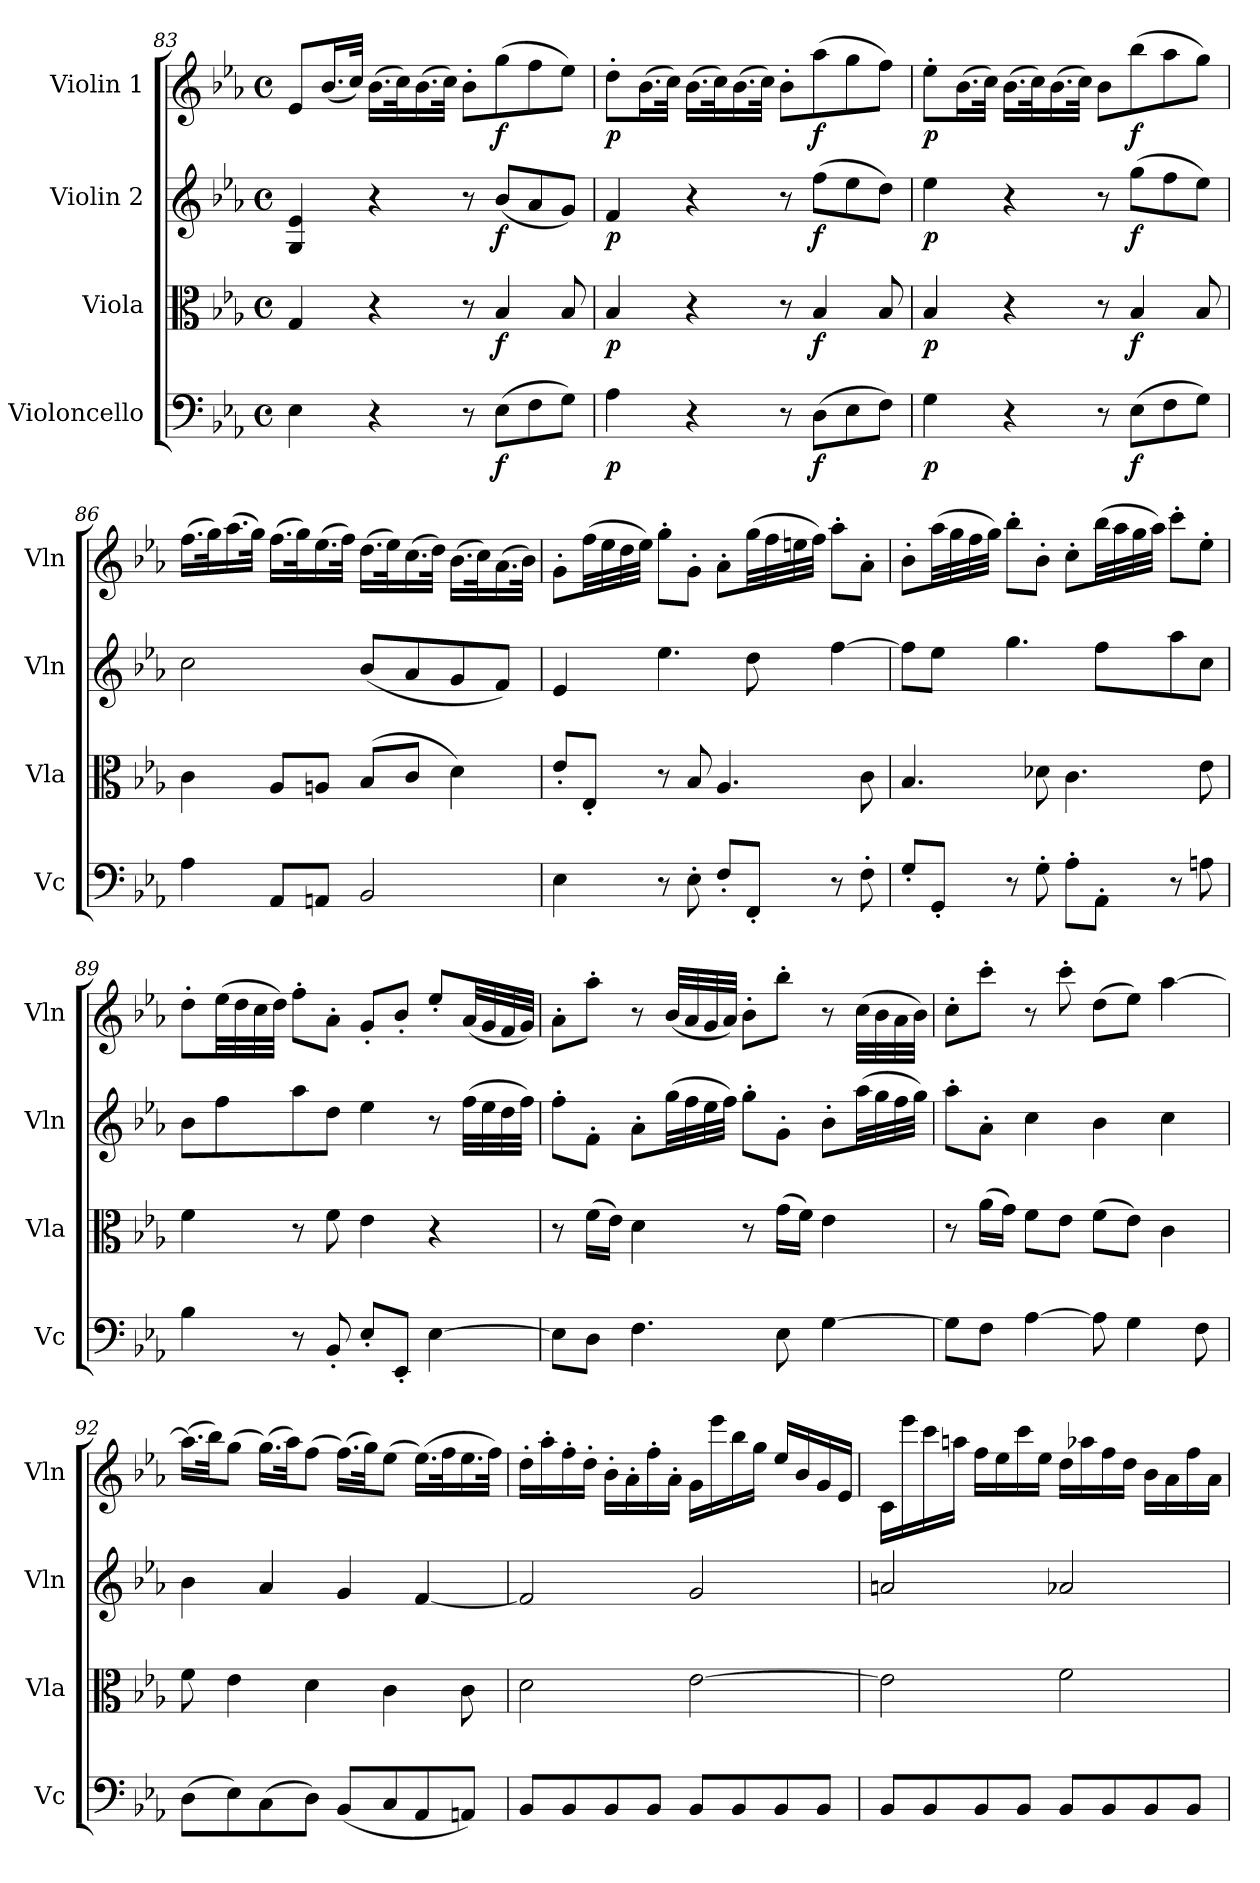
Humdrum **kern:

**kern	**dynam	**kern	**dynam	**kern	**dynam	**kern	**dynam
*part4	*part4	*part3	*part3	*part2	*part2	*part1	*part1
*staff4	*staff4	*staff3	*staff3	*staff2	*staff2	*staff1	*staff1
*I"Violoncello	*	*I"Viola	*	*I"Violin 2	*	*I"Violin 1	*
*I'Vc	*	*I'Vla	*	*I'Vln	*	*I'Vln	*
!!LO:LB:g=z
*clefF4	*	*clefC3	*	*clefG2	*	*clefG2	*
*k[b-e-a-]	*	*k[b-e-a-]	*	*k[b-e-a-]	*	*k[b-e-a-]	*
*M4/4	*	*M4/4	*	*M4/4	*	*M4/4	*
*met(c)	*	*met(c)	*	*met(c)	*	*met(c)	*
=83	=83	=83	=83	=83	=83	=83	=83
4E-\	.	4G/	.	4G/ 4e-/	.	8e-/L	.
.	.	.	.	.	.	(16.b-/L	.
.	.	.	.	.	.	32cc/JJk)	.
4r	.	4r	.	4r	.	(16.b-\LL	.
.	.	.	.	.	.	32cc\K)	.
.	.	.	.	.	.	(16.b-\	.
.	.	.	.	.	.	32cc\JJk)	.
8r	.	8r	.	8r	.	8b-'\L	.
!	!LO:DY:b	!	!LO:DY:b	!	!LO:DY:b	!	!LO:DY:b
(8E-\L	f	4B-/	f	(8b-/L	f	(8gg\	f
8F\	.	.	.	8a-/	.	8ff\	.
8G\J)	.	8B-/	.	8g/J)	.	8ee-\J)	.
=84	=84	=84	=84	=84	=84	=84	=84
!	!LO:DY:b	!	!LO:DY:b	!	!LO:DY:b	!	!LO:DY:b
4A-\	p	4B-/	p	4f/	p	8dd'\L	p
.	.	.	.	.	.	(16.b-\L	.
.	.	.	.	.	.	32cc\JJk)	.
4r	.	4r	.	4r	.	(16.b-\LL	.
.	.	.	.	.	.	32cc\K)	.
.	.	.	.	.	.	(16.b-\	.
.	.	.	.	.	.	32cc\JJk)	.
8r	.	8r	.	8r	.	8b-'\L	.
!	!LO:DY:b	!	!LO:DY:b	!	!LO:DY:b	!	!LO:DY:b
(8D\L	f	4B-/	f	(8ff\L	f	(8aa-\	f
8E-\	.	.	.	8ee-\	.	8gg\	.
8F\J)	.	8B-/	.	8dd\J)	.	8ff\J)	.
=85	=85	=85	=85	=85	=85	=85	=85
!	!LO:DY:b	!	!LO:DY:b	!	!LO:DY:b	!	!LO:DY:b
4G\	p	4B-/	p	4ee-\	p	8ee-'\L	p
.	.	.	.	.	.	(16.b-\L	.
.	.	.	.	.	.	32cc\JJk)	.
4r	.	4r	.	4r	.	(16.b-\LL	.
.	.	.	.	.	.	32cc\K)	.
.	.	.	.	.	.	(16.b-\	.
.	.	.	.	.	.	32cc\JJk)	.
8r	.	8r	.	8r	.	8b-\L	.
!	!LO:DY:b	!	!LO:DY:b	!	!LO:DY:b	!	!LO:DY:b
(8E-\L	f	4B-/	f	(8gg\L	f	(8bb-\	f
8F\	.	.	.	8ff\	.	8aa-\	.
8G\J)	.	8B-/	.	8ee-\J)	.	8gg\J)	.
!!LO:LB:g=z
=86	=86	=86	=86	=86	=86	=86	=86
4A-\	.	4c\	.	2cc\	.	(16.ff\LL	.
.	.	.	.	.	.	32gg\K)	.
.	.	.	.	.	.	(16.aa-\	.
.	.	.	.	.	.	32gg\JJk)	.
8AA-/L	.	8A-/L	.	.	.	(16.ff\LL	.
.	.	.	.	.	.	32gg\K)	.
8AAn/J	.	8An/J	.	.	.	(16.ee-\	.
.	.	.	.	.	.	32ff\JJk)	.
2BB-/	.	(8B-/L	.	(8b-/L	.	(16.dd\LL	.
.	.	.	.	.	.	32ee-\K)	.
.	.	8c/J	.	8a-/	.	(16.cc\	.
.	.	.	.	.	.	32dd\JJk)	.
.	.	4d\)	.	8g/	.	(16.b-\LL	.
.	.	.	.	.	.	32cc\K)	.
.	.	.	.	8f/J)	.	(16.a-\	.
.	.	.	.	.	.	32b-\JJk)	.
=87	=87	=87	=87	=87	=87	=87	=87
4E-\	.	8e-'/L	.	4e-/	.	8g'\L	.
.	.	8E-'/J	.	.	.	(32ff\LL	.
.	.	.	.	.	.	32ee-\	.
.	.	.	.	.	.	32dd\	.
.	.	.	.	.	.	32ee-\JJJ)	.
8r	.	8r	.	4.ee-\	.	8gg'\L	.
8E-'\	.	8B-/	.	.	.	8g'\J	.
8F'/L	.	4.A-/	.	.	.	8a-'\L	.
8FF'/J	.	.	.	8dd\	.	(32gg\LL	.
.	.	.	.	.	.	32ff\	.
.	.	.	.	.	.	32een\	.
.	.	.	.	.	.	32ff\JJJ)	.
8r	.	.	.	[4ff\	.	8aa-'\L	.
8F'\	.	8c\	.	.	.	8a-'\J	.
!!LO:LB:g=z
=88	=88	=88	=88	=88	=88	=88	=88
8G'/L	.	4.B-/	.	8ff\L]	.	8b-'\L	.
8GG'/J	.	.	.	8ee-\J	.	(32aa-\LL	.
.	.	.	.	.	.	32gg\	.
.	.	.	.	.	.	32ff\	.
.	.	.	.	.	.	32gg\JJJ)	.
8r	.	.	.	4.gg\	.	8bb-'\L	.
8G'\	.	8d-X\	.	.	.	8b-'\J	.
8A-'\L	.	4.c\	.	.	.	8cc'\L	.
8AA-'\J	.	.	.	8ff\L	.	(32bb-\LL	.
.	.	.	.	.	.	32aa-\	.
.	.	.	.	.	.	32gg\	.
.	.	.	.	.	.	32aa-\JJJ)	.
8r	.	.	.	8aa-\	.	8ccc'\L	.
8An\	.	8e-\	.	8cc\J	.	8ee-'\J	.
!!LO:PB:g=z
=89	=89	=89	=89	=89	=89	=89	=89
4B-\	.	4f\	.	8b-\L	.	8dd'\L	.
.	.	.	.	8ff\	.	(32ee-\LL	.
.	.	.	.	.	.	32dd\	.
.	.	.	.	.	.	32cc\	.
.	.	.	.	.	.	32dd\JJJ)	.
8r	.	8r	.	8aa-\	.	8ff'\L	.
8BB-'/	.	8f\	.	8dd\J	.	8a-'\J	.
8E-'/L	.	4e-\	.	4ee-\	.	8g'/L	.
8EE-'/J	.	.	.	.	.	8b-'/J	.
[4E-\	.	4r	.	8r	.	8ee-'/L	.
.	.	.	.	(32ff\LLL	.	(32a-/LL	.
.	.	.	.	32ee-\	.	32g/	.
.	.	.	.	32dd\	.	32f/	.
.	.	.	.	32ff\JJJ)	.	32g/JJJ)	.
=90	=90	=90	=90	=90	=90	=90	=90
8E-\L]	.	8r	.	8ff'\L	.	8a-'\L	.
8D\J	.	(16f\LL	.	8f'\J	.	8aa-'\J	.
.	.	16e-\JJ)	.	.	.	.	.
4.F\	.	4d\	.	8a-'\L	.	8r	.
.	.	.	.	(32gg\LL	.	(32b-/LLL	.
.	.	.	.	32ff\	.	32a-/	.
.	.	.	.	32ee-\	.	32g/	.
.	.	.	.	32ff\JJJ)	.	32a-/JJJ)	.
.	.	8r	.	8gg'\L	.	8b-'\L	.
8E-\	.	(16g\LL	.	8g'\J	.	8bb-'\J	.
.	.	16f\JJ)	.	.	.	.	.
[4G\	.	4e-\	.	8b-'\L	.	8r	.
.	.	.	.	(32aa-\LL	.	(32cc\LLL	.
.	.	.	.	32gg\	.	32b-\	.
.	.	.	.	32ff\	.	32a-\	.
.	.	.	.	32gg\JJJ)	.	32b-\JJJ)	.
=91	=91	=91	=91	=91	=91	=91	=91
8G\L]	.	8r	.	8aa-'\L	.	8cc'\L	.
8F\J	.	(16a-\LL	.	8a-'\J	.	8ccc'\J	.
.	.	16g\JJ)	.	.	.	.	.
[4A-\	.	8f\L	.	4cc\	.	8r	.
.	.	8e-\J	.	.	.	8ccc'\	.
8A-\]	.	(8f\L	.	4b-\	.	(8dd\L	.
4G\	.	8e-\J)	.	.	.	8ee-\J)	.
.	.	4c\	.	4cc\	.	[4aa-\	.
8F\	.	.	.	.	.	.	.
!!LO:LB:g=z
=92	=92	=92	=92	=92	=92	=92	=92
(8D\L	.	8f\	.	4b-\	.	(16.aa-\LL]	.
.	.	.	.	.	.	32bb-\JK)	.
8E-\)	.	4e-\	.	.	.	(8gg\J	.
(8C\	.	.	.	4a-/	.	(16.gg\LL)	.
.	.	.	.	.	.	32aa-\JK)	.
8D\J)	.	4d\	.	.	.	(8ff\J	.
(8BB-/L	.	.	.	4g/	.	(16.ff\LL)	.
.	.	.	.	.	.	32gg\JK)	.
8C/	.	4c\	.	.	.	(8ee-\J	.
8AA-/	.	.	.	[4f/	.	(16.ee-\LL)	.
.	.	.	.	.	.	32ff\K	.
8AAn/J)	.	8c\	.	.	.	16.ee-\	.
.	.	.	.	.	.	32ff\JJk)	.
=93	=93	=93	=93	=93	=93	=93	=93
8BB-/L	.	2d\	.	2f/]	.	16dd'\LL	.
.	.	.	.	.	.	16aa-'\	.
8BB-/	.	.	.	.	.	16ff'\	.
.	.	.	.	.	.	16dd'\JJ	.
8BB-/	.	.	.	.	.	16b-'\LL	.
.	.	.	.	.	.	16a-'\	.
8BB-/J	.	.	.	.	.	16ff'\	.
.	.	.	.	.	.	16a-'\JJ	.
8BB-/L	.	[2e-\	.	2g/	.	16g\LL	.
.	.	.	.	.	.	16eee-\	.
8BB-/	.	.	.	.	.	16bb-\	.
.	.	.	.	.	.	16gg\JJ	.
8BB-/	.	.	.	.	.	16ee-/LL	.
.	.	.	.	.	.	16b-/	.
8BB-/J	.	.	.	.	.	16g/	.
.	.	.	.	.	.	16e-/JJ	.
!!LO:LB:g=z
=94	=94	=94	=94	=94	=94	=94	=94
8BB-/L	.	2e-\]	.	2an/	.	16c\LL	.
.	.	.	.	.	.	16eee-\	.
8BB-/	.	.	.	.	.	16ccc\	.
.	.	.	.	.	.	16aan\JJ	.
8BB-/	.	.	.	.	.	16ff\LL	.
.	.	.	.	.	.	16ee-\	.
8BB-/J	.	.	.	.	.	16ccc\	.
.	.	.	.	.	.	16ee-\JJ	.
8BB-/L	.	2f\	.	2a-X/	.	16dd\LL	.
.	.	.	.	.	.	16aa-X\	.
8BB-/	.	.	.	.	.	16ff\	.
.	.	.	.	.	.	16dd\JJ	.
8BB-/	.	.	.	.	.	16b-\LL	.
.	.	.	.	.	.	16a-\	.
8BB-/J	.	.	.	.	.	16ff\	.
.	.	.	.	.	.	16a-\JJ	.
=	=	=	=	=	=	=	=
*-	*-	*-	*-	*-	*-	*-	*-
